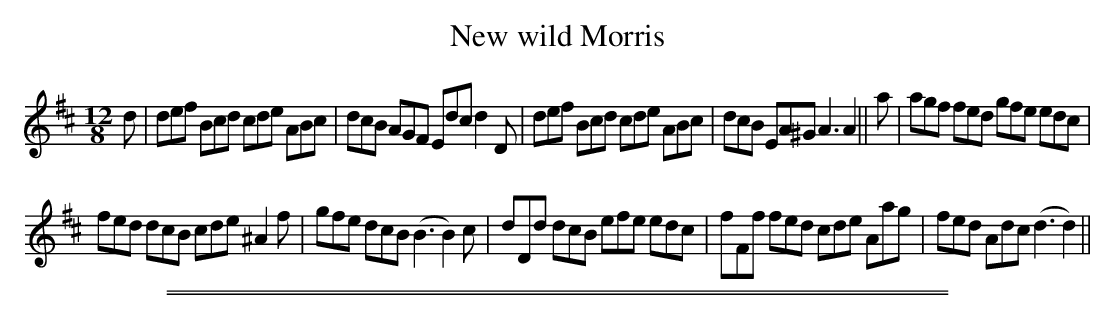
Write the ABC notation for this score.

X:1
T: New wild Morris
M:12/8
L:1/8
K:D
d | def Bcd cde ABc | dcB AGF Edcd2D | def Bcd cde ABc | dcB EA^G A3A2 || a | agf fed gfe edc |
fed dcB cde ^A2f | gfe dcB(B3B2)c | dDd dcB efe edc | fFf fed cde Aag | fed Adc (d3d2) ||
